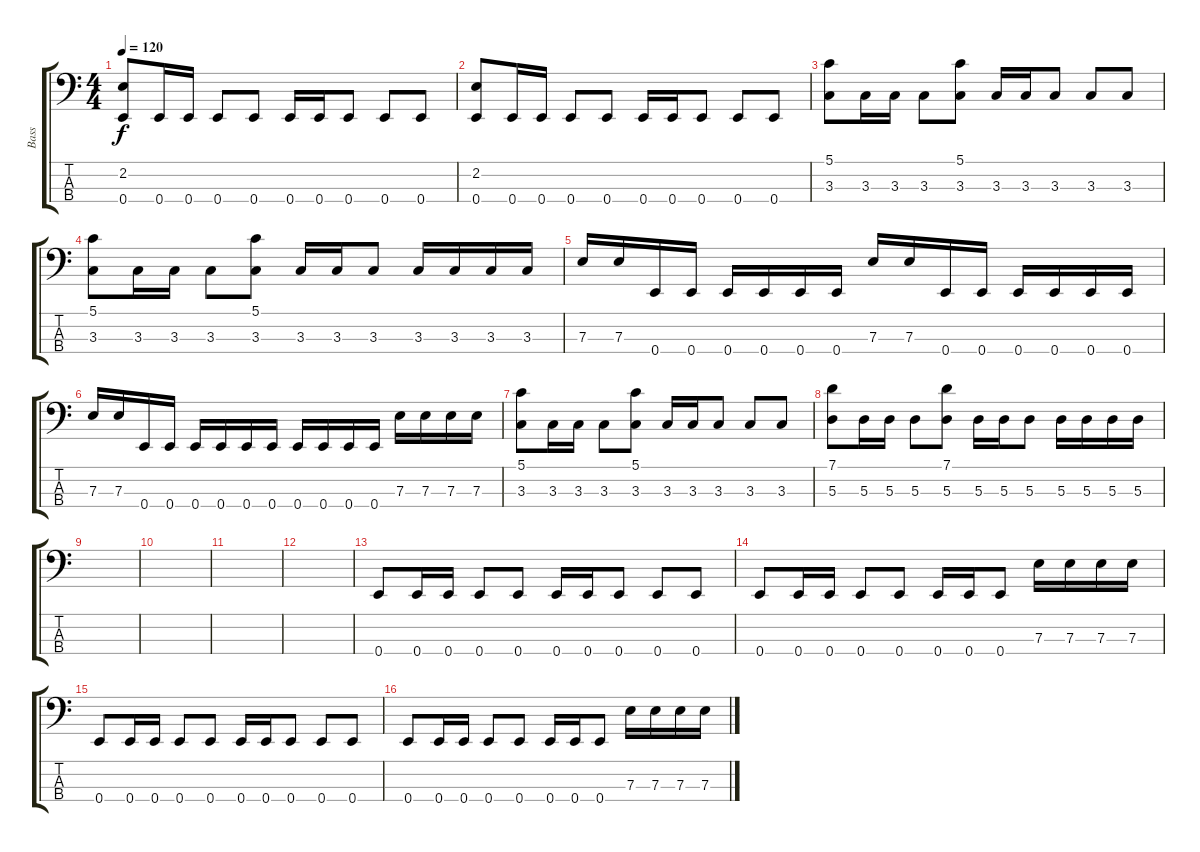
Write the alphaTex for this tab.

\track ("Bass" "Bass") {instrument slapbass2}
\staff {score tabs}
\tuning (G2 D2 A1 E1) {hide}
\ts (4 4)
\tempo 120
\clef f4
\ks c
(2.2 0.4).8{dy f} 0.4.16 0.4.16 0.4.8 0.4.8 0.4.16 0.4.16 0.4.8 0.4.8 0.4.8 |
(2.2 0.4).8 0.4.16 0.4.16 0.4.8 0.4.8 0.4.16 0.4.16 0.4.8 0.4.8 0.4.8 |
(5.1 3.3).8 3.3.16 3.3.16 3.3.8 (5.1 3.3).8 3.3.16 3.3.16 3.3.8 3.3.8 3.3.8 |
(5.1 3.3).8 3.3.16 3.3.16 3.3.8 (5.1 3.3).8 3.3.16 3.3.16 3.3.8 3.3.16 3.3.16 3.3.16 3.3.16 |
7.3.16 7.3.16 0.4.16 0.4.16 0.4.16 0.4.16 0.4.16 0.4.16 7.3.16 7.3.16 0.4.16 0.4.16 0.4.16 0.4.16 0.4.16 0.4.16 |
7.3.16 7.3.16 0.4.16 0.4.16 0.4.16 0.4.16 0.4.16 0.4.16 0.4.16 0.4.16 0.4.16 0.4.16 7.3.16 7.3.16 7.3.16 7.3.16 |
(5.1 3.3).8 3.3.16 3.3.16 3.3.8 (5.1 3.3).8 3.3.16 3.3.16 3.3.8 3.3.8 3.3.8 |
(7.1 5.3).8 5.3.16 5.3.16 5.3.8 (7.1 5.3).8 5.3.16 5.3.16 5.3.8 5.3.16 5.3.16 5.3.16 5.3.16 |
|
|
|
|
0.4.8 0.4.16 0.4.16 0.4.8 0.4.8 0.4.16 0.4.16 0.4.8 0.4.8 0.4.8 |
0.4.8 0.4.16 0.4.16 0.4.8 0.4.8 0.4.16 0.4.16 0.4.8 7.3.16 7.3.16 7.3.16 7.3.16 |
0.4.8 0.4.16 0.4.16 0.4.8 0.4.8 0.4.16 0.4.16 0.4.8 0.4.8 0.4.8 |
0.4.8 0.4.16 0.4.16 0.4.8 0.4.8 0.4.16 0.4.16 0.4.8 7.3.16 7.3.16 7.3.16 7.3.16
